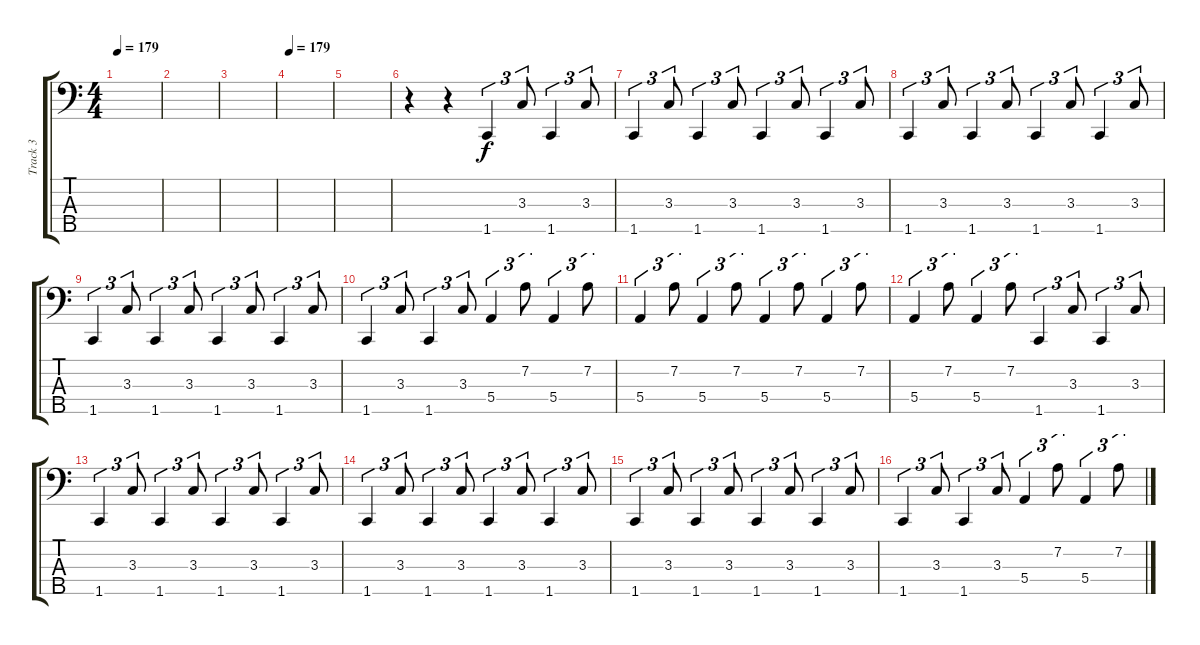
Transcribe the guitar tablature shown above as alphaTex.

\track ("Track 3" "Track 3") {instrument electricbasspick}
\staff {score tabs}
\tuning (G2 D2 A1 E1 B0) {hide}
\ts (4 4)
\tempo 179
\tempo 223
\tempo 179
\clef f4
\ks c
|
|
|
\tempo 179
|
|
r.4 r.4 1.5.4{tu (3 2)} 3.3.8{tu (3 2)} 1.5.4{tu (3 2)} 3.3.8{tu (3 2)} |
1.5.4{tu (3 2)} 3.3.8{tu (3 2)} 1.5.4{tu (3 2)} 3.3.8{tu (3 2)} 1.5.4{tu (3 2)} 3.3.8{tu (3 2)} 1.5.4{tu (3 2)} 3.3.8{tu (3 2)} |
1.5.4{tu (3 2)} 3.3.8{tu (3 2)} 1.5.4{tu (3 2)} 3.3.8{tu (3 2)} 1.5.4{tu (3 2)} 3.3.8{tu (3 2)} 1.5.4{tu (3 2)} 3.3.8{tu (3 2)} |
1.5.4{tu (3 2)} 3.3.8{tu (3 2)} 1.5.4{tu (3 2)} 3.3.8{tu (3 2)} 1.5.4{tu (3 2)} 3.3.8{tu (3 2)} 1.5.4{tu (3 2)} 3.3.8{tu (3 2)} |
1.5.4{tu (3 2)} 3.3.8{tu (3 2)} 1.5.4{tu (3 2)} 3.3.8{tu (3 2)} 5.4.4{tu (3 2)} 7.2.8{tu (3 2)} 5.4.4{tu (3 2)} 7.2.8{tu (3 2)} |
5.4.4{tu (3 2)} 7.2.8{tu (3 2)} 5.4.4{tu (3 2)} 7.2.8{tu (3 2)} 5.4.4{tu (3 2)} 7.2.8{tu (3 2)} 5.4.4{tu (3 2)} 7.2.8{tu (3 2)} |
5.4.4{tu (3 2)} 7.2.8{tu (3 2)} 5.4.4{tu (3 2)} 7.2.8{tu (3 2)} 1.5.4{tu (3 2)} 3.3.8{tu (3 2)} 1.5.4{tu (3 2)} 3.3.8{tu (3 2)} |
1.5.4{tu (3 2)} 3.3.8{tu (3 2)} 1.5.4{tu (3 2)} 3.3.8{tu (3 2)} 1.5.4{tu (3 2)} 3.3.8{tu (3 2)} 1.5.4{tu (3 2)} 3.3.8{tu (3 2)} |
1.5.4{tu (3 2)} 3.3.8{tu (3 2)} 1.5.4{tu (3 2)} 3.3.8{tu (3 2)} 1.5.4{tu (3 2)} 3.3.8{tu (3 2)} 1.5.4{tu (3 2)} 3.3.8{tu (3 2)} |
1.5.4{tu (3 2)} 3.3.8{tu (3 2)} 1.5.4{tu (3 2)} 3.3.8{tu (3 2)} 1.5.4{tu (3 2)} 3.3.8{tu (3 2)} 1.5.4{tu (3 2)} 3.3.8{tu (3 2)} |
1.5.4{tu (3 2)} 3.3.8{tu (3 2)} 1.5.4{tu (3 2)} 3.3.8{tu (3 2)} 5.4.4{tu (3 2)} 7.2.8{tu (3 2)} 5.4.4{tu (3 2)} 7.2.8{tu (3 2)}
